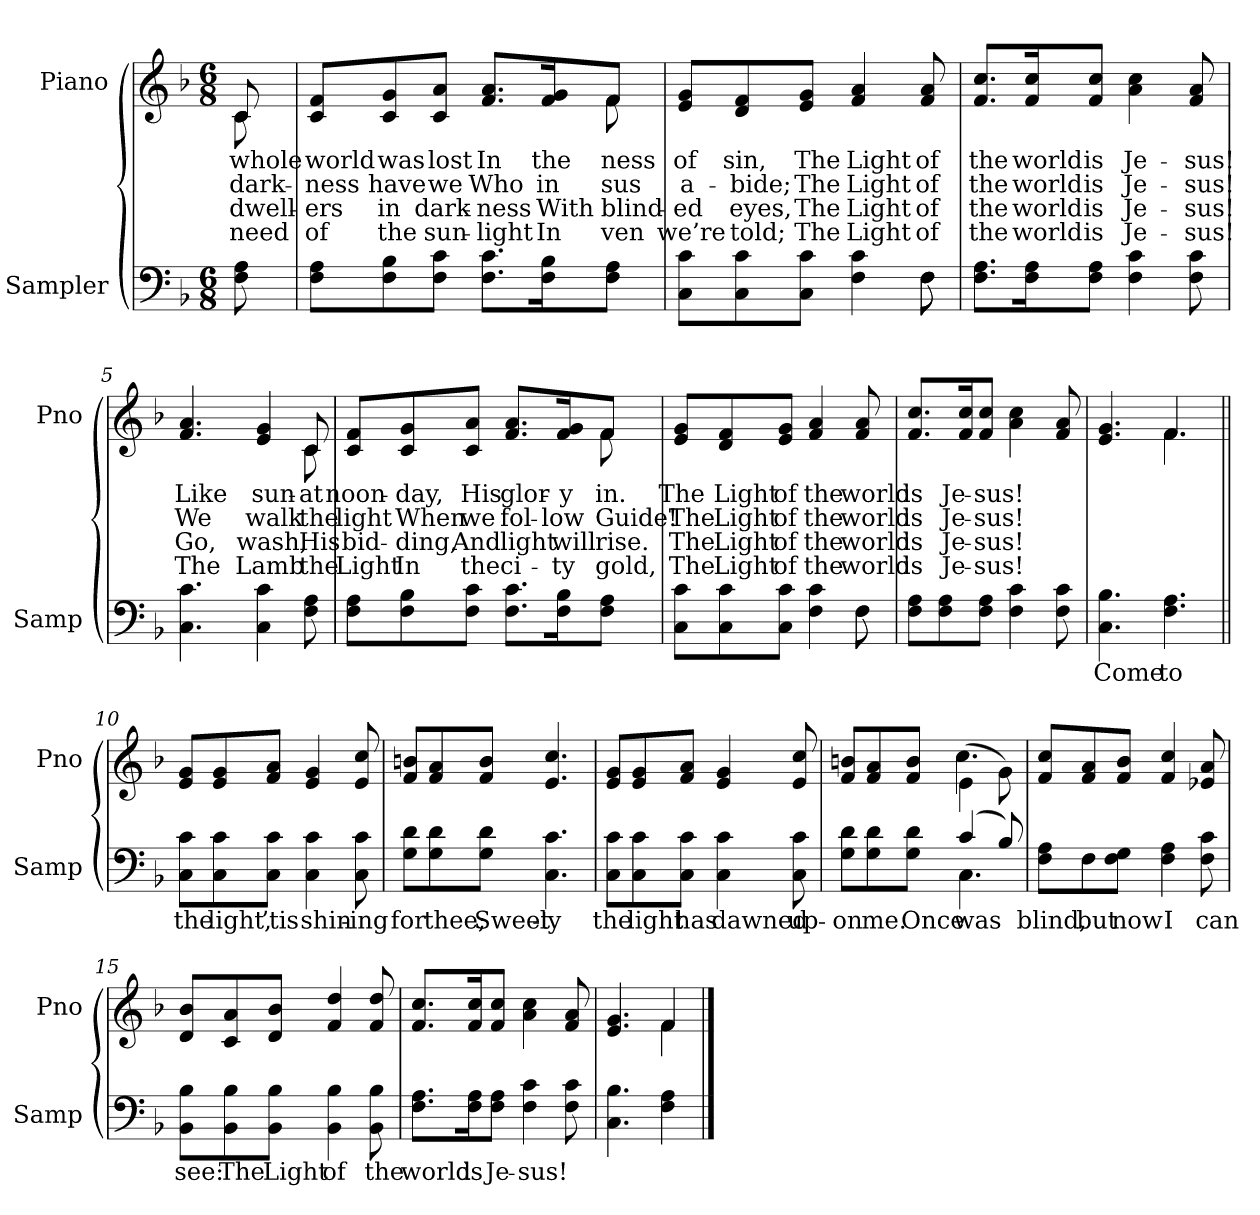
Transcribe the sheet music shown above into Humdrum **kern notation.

**kern	**text	**kern	**text	**text	**text	**text
*part2	*part2	*part1	*part1	*part1	*part1	*part1
*staff2	*staff2	*staff1	*staff1	*staff1	*staff1	*staff1
*I"Sampler	*	*I"Piano	*	*	*	*
*I'Samp	*	*I'Pno	*	*	*	*
*clefF4	*	*clefG2	*	*	*	*
*k[b-]	*	*k[b-]	*	*	*	*
*F:	*	*F:	*	*	*	*
*M6/8	*	*M6/8	*	*	*	*
=1	=1	=1	=1	=1	=1	=1
*	*	*^	*	*	*	*
8F 8A	.	8c/	8c	whole	dark-	dwell-	need
=2	=2	=2	=2	=2	=2	=2	=2
8F\ 8A\L	.	8c/ 8f/L	8ryy	world	-ness	-ers	of
*	*	*v	*v	*	*	*	*
8F\ 8B-\	.	8c/ 8g/	was	have	in	the
8F\ 8c\J	.	8c/ 8a/J	lost	we	dark-	sun-
8.F\ 8.c\L	.	8.f/ 8.a/L	In	Who	-ness	-light
16F\ 16B-\K	.	16f/ 16g/K	the	in	With	In
*	*	*^	*	*	*	*
8F\ 8A\J	.	8f/J	8f	-ness	-sus	blind-	-ven
*	*	*v	*v	*	*	*	*
=3	=3	=3	=3	=3	=3	=3
*^	*	*	*	*	*	*
8C\ 8c\L	8ryy	.	8e/ 8g/L	of	a-	-ed	we’re
*v	*v	*	*	*	*	*	*
8C\ 8c\	.	8d/ 8f/	sin,	-bide;	eyes,	told;
8C\ 8c\J	.	8e/ 8g/J	The	The	The	The
4F 4c	.	4f 4a	Light	Light	Light	Light
*^	*	*	*	*	*	*
8F\	8F	.	8f 8a	of	of	of	of
*v	*v	*	*	*	*	*	*
=4	=4	=4	=4	=4	=4	=4
8.F\ 8.A\L	.	8.f/ 8.cc/L	the	the	the	the
16F\ 16A\K	.	16f/ 16cc/K	world	world	world	world
8F\ 8A\J	.	8f/ 8cc/J	is	is	is	is
4F 4c	.	4a 4cc	Je-	Je-	Je-	Je-
8F 8c	.	8f 8a	-sus!	-sus!	-sus!	-sus!
=5	=5	=5	=5	=5	=5	=5
*	*	*^	*	*	*	*
4.C 4.c	.	4.f 4.a	8ryy	Like	We	Go,	The
*	*	*v	*v	*	*	*	*
4C 4c	.	4e 4g	sun-	walk	wash,	Lamb
*	*	*^	*	*	*	*
8F 8A	.	8c/	8c	at	the	His	the
=6	=6	=6	=6	=6	=6	=6	=6
8F\ 8A\L	.	8c/ 8f/L	8ryy	noon-	light	bid-	Light
*	*	*v	*v	*	*	*	*
8F\ 8B-\	.	8c/ 8g/	-day,	When	-ding,	In
8F\ 8c\J	.	8c/ 8a/J	His	we	And	the
8.F\ 8.c\L	.	8.f/ 8.a/L	glor-	fol-	light	ci-
16F\ 16B-\K	.	16f/ 16g/K	-y	-low	will	-ty
*	*	*^	*	*	*	*
8F\ 8A\J	.	8f/J	8f	in.	Guide!	-rise.	gold,
*	*	*v	*v	*	*	*	*
=7	=7	=7	=7	=7	=7	=7
*^	*	*	*	*	*	*
8C\ 8c\L	8ryy	.	8e/ 8g/L	The	The	The	The
*v	*v	*	*	*	*	*	*
8C\ 8c\	.	8d/ 8f/	Light	Light	Light	Light
8C\ 8c\J	.	8e/ 8g/J	of	of	of	of
4F 4c	.	4f 4a	the	the	the	the
*^	*	*	*	*	*	*
8F\	8F	.	8f 8a	world	world	world	world
*v	*v	*	*	*	*	*	*
=8	=8	=8	=8	=8	=8	=8
8F\ 8A\L	.	8.f/ 8.cc/L	is	is	is	is
8F\ 8A\	.	.	.	.	.	.
.	.	16f/ 16cc/K	Je-	Je-	Je-	Je-
8F\ 8A\J	.	8f/ 8cc/J	-sus!	-sus!	-sus!	-sus!
4F 4c	.	4a 4cc	.	.	.	.
8F 8c	.	8f 8a	.	.	.	.
=9	=9	=9	=9	=9	=9	=9
*	*	*^	*	*	*	*
4.C 4.B-	Come	4.e 4.g	4.ryy	.	.	.	.
4.F 4.A	to	4.f/	4.f	.	.	.	.
=10||	=10||	=10||	=10||	=10||	=10||	=10||	=10||
!	!	!LO:TX:t=Refrain	!	!	!	!	!
*	*	*v	*v	*	*	*	*
8C\ 8c\L	the	8e/ 8g/L	.	.	.	.
8C\ 8c\	light,	8e/ 8g/	.	.	.	.
8C\ 8c\J	’tis	8f/ 8a/J	.	.	.	.
4C 4c	shin-	4e 4g	.	.	.	.
8C 8c	-ing	8e 8cc	.	.	.	.
=11	=11	=11	=11	=11	=11	=11
8G\ 8d\L	for	8f/ 8bn/L	.	.	.	.
8G\ 8d\	thee;	8f/ 8a/	.	.	.	.
8G\ 8d\J	Sweet-	8f/ 8b/J	.	.	.	.
4.C 4.c	-ly	4.e 4.cc	.	.	.	.
=12	=12	=12	=12	=12	=12	=12
8C\ 8c\L	the	8e/ 8g/L	.	.	.	.
8C\ 8c\	light	8e/ 8g/	.	.	.	.
8C\ 8c\J	has	8f/ 8a/J	.	.	.	.
4C 4c	dawned	4e 4g	.	.	.	.
8C 8c	up-	8e 8cc	.	.	.	.
=13	=13	=13	=13	=13	=13	=13
*^	*	*^	*	*	*	*
8G\ 8d\L	4.ryy	-on	8f/ 8bn/L	4.ryy	.	.	.	.
8G\ 8d\	.	me.	8f/ 8a/	.	.	.	.	.
8G\ 8d\J	.	Once	8f/ 8b/J	.	.	.	.	.
(4c/	4.C	was	(4e\	4.cc	.	.	.	.
8B-)	.	.	8g\)	.	.	.	.	.
*v	*v	*	*	*	*	*	*	*
*	*	*v	*v	*	*	*	*
=14	=14	=14	=14	=14	=14	=14
8F\ 8A\L	blind,	8f/ 8cc/L	.	.	.	.
8F\	but	8f/ 8a/	.	.	.	.
8F\ 8G\J	now	8f/ 8b-/J	.	.	.	.
4F 4A	I	4f 4cc	.	.	.	.
8F 8c	can	8e-X 8a	.	.	.	.
=15	=15	=15	=15	=15	=15	=15
8BB-\ 8B-\L	see:	8d/ 8b-/L	.	.	.	.
8BB-\ 8B-\	The	8c/ 8a/	.	.	.	.
8BB-\ 8B-\J	Light	8d/ 8b-/J	.	.	.	.
4BB- 4B-	of	4f 4dd	.	.	.	.
8BB- 8B-	the	8f 8dd	.	.	.	.
=16	=16	=16	=16	=16	=16	=16
8.F\ 8.A\L	world	8.f/ 8.cc/L	.	.	.	.
16F\ 16A\K	is	16f/ 16cc/K	.	.	.	.
8F\ 8A\J	Je-	8f/ 8cc/J	.	.	.	.
4F 4c	-sus!	4a 4cc	.	.	.	.
8F 8c	.	8f 8a	.	.	.	.
=17	=17	=17	=17	=17	=17	=17
*	*	*^	*	*	*	*
4.C 4.B-	.	4.e 4.g	4.ryy	.	.	.	.
4F 4A	.	4f/	4f	.	.	.	.
*	*	*v	*v	*	*	*	*
==	==	==	==	==	==	==
*-	*-	*-	*-	*-	*-	*-
